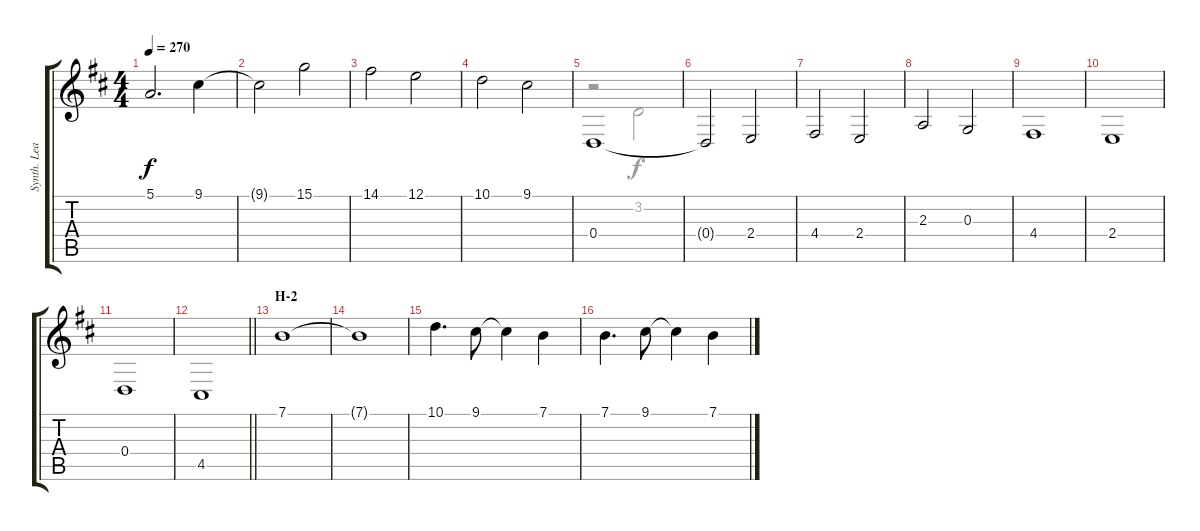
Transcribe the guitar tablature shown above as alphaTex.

\track ("Synth. Lead II" "Synth. Lea") {instrument fx5brightness}
\staff {score tabs}
\tuning (E4 B3 G3 D3 A2 E2) {hide}
\voice
\ts (4 4)
\tempo 270
\clef g2
\ks d
5.1.2{d dy f} 9.1.4 |
9.1{t}.2 15.1.2 |
14.1.2 12.1.2 |
10.1.2 9.1.2 |
0.4.1 |
0.4{t}.2 2.4.2 |
4.4.2 2.4.2 |
2.3.2 0.3.2 |
4.4.1 |
2.4.1 |
0.4.1 |
\barLineRight lightlight
4.5.1 |
\section ("" "H-2")
7.1.1 |
7.1{t}.1 |
10.1.4{d} 9.1.8 9.1{t}.4 7.1.4 |
7.1.4{d} 9.1.8 9.1{t}.4 7.1.4
\voice
\clef g2
\ottava regular
\simile none
\ks d
|
|
|
|
r.2 3.2.2 |
|
|
|
|
|
|
\barLineRight lightlight
|
|
|
|
